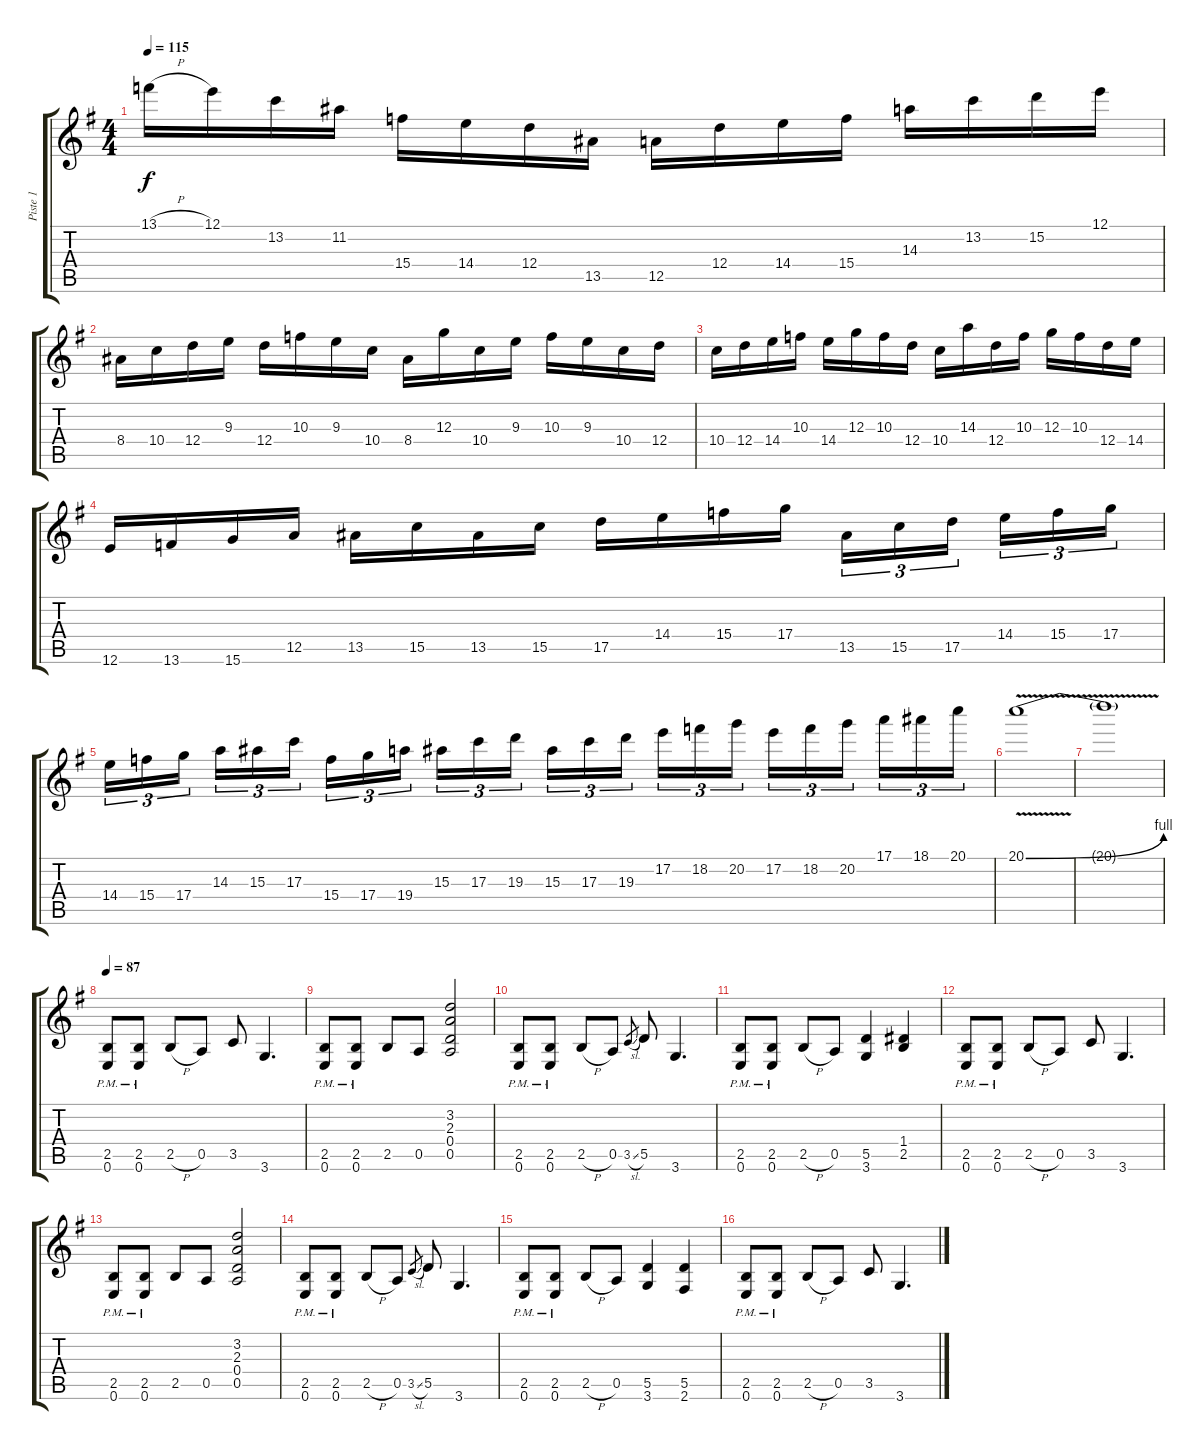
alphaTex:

\track ("Piste 1" "Piste 1") {instrument overdrivenguitar}
\staff {score tabs}
\tuning (E4 B3 G3 D3 A2 E2) {hide}
\ts (4 4)
\tempo 115
\clef g2
\ks eminor
13.1{h}.16{dy f} 12.1.16 13.2.16 11.2.16 15.4.16 14.4.16 12.4.16 13.5.16 12.5.16 12.4.16 14.4.16 15.4.16 14.3.16 13.2.16 15.2.16 12.1.16 |
8.4.16 10.4.16 12.4.16 9.3.16 12.4.16 10.3.16 9.3.16 10.4.16 8.4.16 12.3.16 10.4.16 9.3.16 10.3.16 9.3.16 10.4.16 12.4.16 |
10.4.16 12.4.16 14.4.16 10.3.16 14.4.16 12.3.16 10.3.16 12.4.16 10.4.16 14.3.16 12.4.16 10.3.16 12.3.16 10.3.16 12.4.16 14.4.16 |
12.6.16 13.6.16 15.6.16 12.5.16 13.5.16 15.5.16 13.5.16 15.5.16 17.5.16 14.4.16 15.4.16 17.4.16 13.5.16{tu (3 2)} 15.5.16{tu (3 2)} 17.5.16{tu (3 2) beam splitsecondary} 14.4.16{tu (3 2)} 15.4.16{tu (3 2)} 17.4.16{tu (3 2)} |
14.4.16{tu (3 2)} 15.4.16{tu (3 2)} 17.4.16{tu (3 2) beam splitsecondary} 14.3.16{tu (3 2)} 15.3.16{tu (3 2)} 17.3.16{tu (3 2)} 15.4.16{tu (3 2)} 17.4.16{tu (3 2)} 19.4.16{tu (3 2) beam splitsecondary} 15.3.16{tu (3 2)} 17.3.16{tu (3 2)} 19.3.16{tu (3 2)} 15.3.16{tu (3 2)} 17.3.16{tu (3 2)} 19.3.16{tu (3 2) beam splitsecondary} 17.2.16{tu (3 2)} 18.2.16{tu (3 2)} 20.2.16{tu (3 2)} 17.2.16{tu (3 2)} 18.2.16{tu (3 2)} 20.2.16{tu (3 2) beam splitsecondary} 17.1.16{tu (3 2)} 18.1.16{tu (3 2)} 20.1.16{tu (3 2)} |
20.1{be (bend 0 0 60 4) v}.1 |
20.1{t}.1 |
\tempo 87
(2.5{pm} 0.6{pm}).8 (2.5{pm} 0.6{pm}).8 2.5{h}.8 0.5.8 3.5.8 3.6.4{d} |
(2.5{pm} 0.6{pm}).8 (2.5{pm} 0.6{pm}).8 2.5.8 0.5.8 (3.2 2.3 0.4 0.5).2 |
(2.5{pm} 0.6{pm}).8 (2.5{pm} 0.6{pm}).8 2.5{h}.8 0.5.8 3.5{sl}.8{gr} 5.5.8 3.6.4{d} |
(2.5{pm} 0.6{pm}).8 (2.5{pm} 0.6{pm}).8 2.5{h}.8 0.5.8 (5.5 3.6).4 (1.4 2.5).4 |
(2.5{pm} 0.6{pm}).8 (2.5{pm} 0.6{pm}).8 2.5{h}.8 0.5.8 3.5.8 3.6.4{d} |
(2.5{pm} 0.6{pm}).8 (2.5{pm} 0.6{pm}).8 2.5.8 0.5.8 (3.2 2.3 0.4 0.5).2 |
(2.5{pm} 0.6{pm}).8 (2.5{pm} 0.6{pm}).8 2.5{h}.8 0.5.8 3.5{sl}.8{gr} 5.5.8 3.6.4{d} |
(2.5{pm} 0.6{pm}).8 (2.5{pm} 0.6{pm}).8 2.5{h}.8 0.5.8 (5.5 3.6).4 (5.5 2.6).4 |
(2.5{pm} 0.6{pm}).8 (2.5{pm} 0.6{pm}).8 2.5{h}.8 0.5.8 3.5.8 3.6.4{d}
